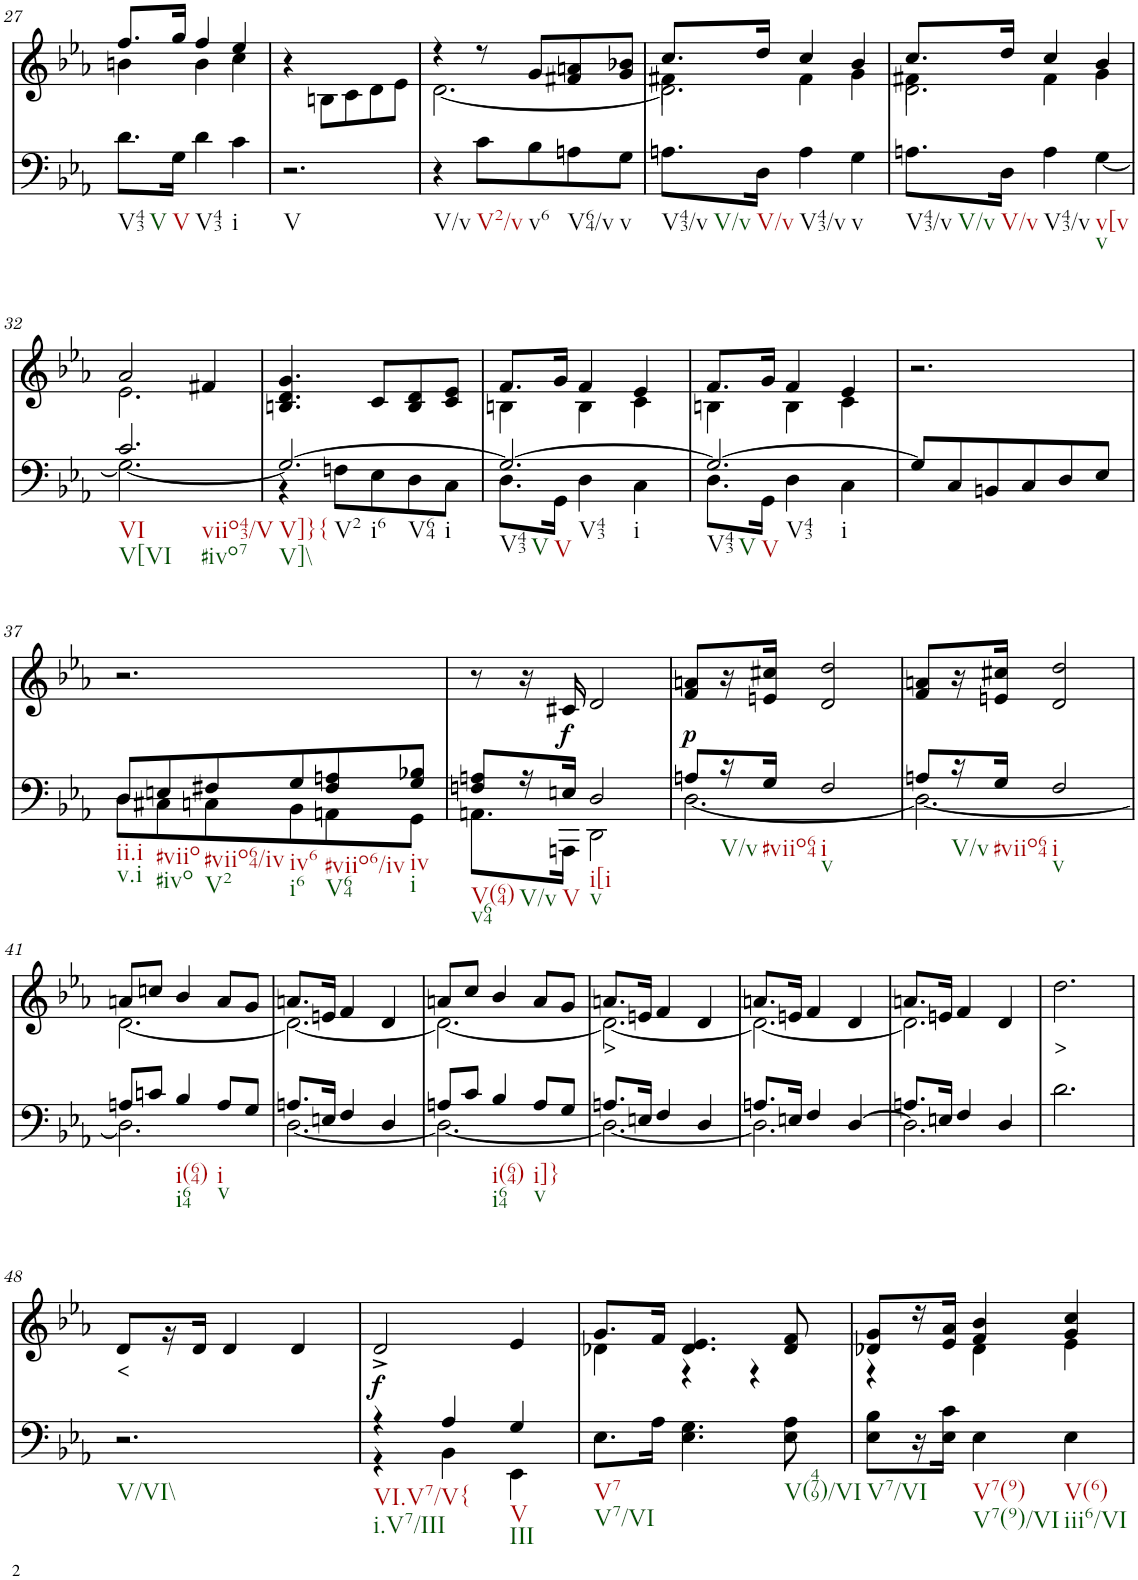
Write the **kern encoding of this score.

**kern	**kern	**text	**dynam
*part2	*part1	*part1	*part1
*staff2	*staff1	*staff1	*staff1
*I"Piano	*I"Piano	*	*
*I'Pno	*I'Pno	*	*
!!LO:PB:g=z
*clefF4	*clefG2	*	*
*k[b-e-a-]	*k[b-e-a-]	*	*
*c:	*c:	*	*
*M3/4	*M3/4	*	*
=27	=27	=27	=27
*	*^	*	*
!LO:TX:b:t=V43	!	!	!	!
!LO:TX:b:t=V	!	!	!	!
8.d\L	8.ff/L	4bn\	.	.
!LO:TX:b:t=V	!	!	!	!
16G\Jk	16gg/Jk	.	.	.
!LO:TX:b:t=V43	!	!	!	!
4d\	4ff/	4b\	.	.
!LO:TX:b:t=i	!	!	!	!
4c\	4ee-/	4cc\	.	.
=28	=28	=28	=28	=28
!LO:TX:b:t=V	!	!	!	!
*	*v	*v	*	*
2.r	4r	.	.
.	8Bn\L	.	.
.	8c\	.	.
.	8d\	.	.
.	8e-\J	.	.
=29	=29	=29	=29
*	*^	*	*
!LO:TX:b:t=V/v	!	!	!	!
4r	4r	[2.d\	.	.
!LO:TX:b:t=V2/v	!	!	!	!
8c\L	8r	.	.	.
!LO:TX:b:t=v6	!	!	!	!
8B-\	8g/L	.	.	.
!LO:TX:b:t=V64/v	!	!	!	!
8An\	8f#X/ 8an/	.	.	.
!LO:TX:b:t=v	!	!	!	!
8G\J	8g/ 8b-X/J	.	.	.
=30	=30	=30	=30	=30
*	*	*^	*	*
!LO:TX:b:t=V43/v	!	!	!	!	!
!LO:TX:b:t=V/v	!	!	!	!	!
8.An\L	8.cc/L	4f#X\	2.d\]	.	.
!LO:TX:b:t=V/v	!	!	!	!	!
16D\Jk	16dd/Jk	.	.	.	.
!LO:TX:b:t=V43/v	!	!	!	!	!
4A\	4cc/	4f#\	.	.	.
!LO:TX:b:t=v	!	!	!	!	!
4G\	4b-/	4g\	.	.	.
=31	=31	=31	=31	=31	=31
!LO:TX:b:t=V43/v	!	!	!	!	!
!LO:TX:b:t=V/v	!	!	!	!	!
8.An\L	8.cc/L	4f#X\	2.d\	.	.
!LO:TX:b:t=V/v	!	!	!	!	!
16D\Jk	16dd/Jk	.	.	.	.
!LO:TX:b:t=V43/v	!	!	!	!	!
4A\	4cc/	4f#\	.	.	.
!LO:TX:b:t=v[v	!	!	!	!	!
!LO:TX:b:t=v	!	!	!	!	!
[4G\	4b-/	4g\	.	.	.
*	*	*v	*v	*	*
!!LO:LB:g=z
=32	=32	=32	=32	=32
*^	*	*	*	*
!LO:TX:b:t=VI	!	!	!	!	!
!LO:TX:b:t=V[VI	!	!	!	!	!
!LO:TX:b:t=viio43/V	!	!	!	!	!
!LO:TX:b:t=#ivo7	!	!	!	!	!
2.c/	2.G\_	2a-/	2.e-\	.	.
.	.	4f#X/	.	.	.
*	*	*v	*v	*	*
=33	=33	=33	=33	=33
!LO:TX:b:t=V]}{	!	!	!	!
!LO:TX:b:t=V]\\	!	!	!	!
!LO:TX:b:t=V2	!	!	!	!
!LO:TX:b:t=i6	!	!	!	!
!LO:TX:b:t=V64	!	!	!	!
!LO:TX:b:t=i	!	!	!	!
2.G/_	4r	4.Bn/ 4.d/ 4.g/	.	.
.	8Fn\L	.	.	.
.	8E-\	8c/L	.	.
.	8D\	8B/ 8d/	.	.
.	8C\J	8c/ 8e-/J	.	.
=34	=34	=34	=34	=34
*	*	*^	*	*
!LO:TX:b:t=V43	!	!	!	!	!
!LO:TX:b:t=V	!	!	!	!	!
!LO:TX:b:t=V	!	!	!	!	!
!LO:TX:b:t=V43	!	!	!	!	!
!LO:TX:b:t=i	!	!	!	!	!
2.G/_	8.D\L	8.f/L	4Bn\	.	.
.	16GG\Jk	16g/Jk	.	.	.
.	4D\	4f/	4B\	.	.
.	4C\	4e-/	4c\	.	.
=35	=35	=35	=35	=35	=35
!LO:TX:b:t=V43	!	!	!	!	!
!LO:TX:b:t=V	!	!	!	!	!
!LO:TX:b:t=V	!	!	!	!	!
!LO:TX:b:t=V43	!	!	!	!	!
!LO:TX:b:t=i	!	!	!	!	!
2.G/_	8.D\L	8.f/L	4Bn\	.	.
.	16GG\Jk	16g/Jk	.	.	.
.	4D\	4f/	4B\	.	.
.	4C\	4e-/	4c\	.	.
*v	*v	*	*	*	*
*	*v	*v	*	*
=36	=36	=36	=36
8G/L]	2.r	.	.
8C/	.	.	.
8BBn/	.	.	.
8C/	.	.	.
8D/	.	.	.
8E-/J	.	.	.
!!LO:LB:g=z
=37	=37	=37	=37
*^	*	*	*
!LO:TX:b:t=ii.i	!	!	!	!
!LO:TX:b:t=v.i	!	!	!	!
8D/L	8D\L	2.r	.	.
!LO:TX:b:t=#viio	!	!	!	!
!LO:TX:b:t=#ivo	!	!	!	!
8En/	8C#X\	.	.	.
!LO:TX:b:t=#viio64/iv	!	!	!	!
!LO:TX:b:t=V2	!	!	!	!
8F#X/	8Cn\	.	.	.
!LO:TX:b:t=iv6	!	!	!	!
!LO:TX:b:t=i6	!	!	!	!
8G/	8BB-\	.	.	.
!LO:TX:b:t=#viio6/iv	!	!	!	!
!LO:TX:b:t=V64	!	!	!	!
8F#/ 8An/	8AAn\	.	.	.
!LO:TX:b:t=iv	!	!	!	!
!LO:TX:b:t=i	!	!	!	!
8G/ 8B-X/J	8GG\J	.	.	.
=38	=38	=38	=38	=38
!LO:TX:b:t=V(64)	!	!	!	!
!LO:TX:b:t=v64	!	!	!	!
8Fn/ 8An/L	8.AAn\L	8r	.	.
!LO:TX:b:t=V/v	!	!	!	!
16r	.	16r	.	.
!LO:TX:b:t=V	!	!	!	!
!	!	!	!	!LO:DY:b
16En/JJ	16AAAn\Jk	16c#X/	.	f
!LO:TX:b:t=i[i	!	!	!	!
!LO:TX:b:t=v	!	!	!	!
2D/	2DD\	2d/	.	.
=39	=39	=39	=39	=39
!	!	!	!	!LO:DY:b
8An/L	[2.D\	8f/ 8an/L	.	p
!LO:TX:b:t=V/v	!	!	!	!
16r	.	16r	.	.
!LO:TX:b:t=#viio64	!	!	!	!
16G/JJ	.	16en/ 16cc#X/JJ	.	.
!LO:TX:b:t=i	!	!	!	!
!LO:TX:b:t=v	!	!	!	!
2F/	.	2d/ 2dd/	.	.
=40	=40	=40	=40	=40
8An/L	2.D\_	8f/ 8an/L	.	.
!LO:TX:b:t=V/v	!	!	!	!
16r	.	16r	.	.
!LO:TX:b:t=#viio64	!	!	!	!
16G/JJ	.	16en/ 16cc#X/JJ	.	.
!LO:TX:b:t=i	!	!	!	!
!LO:TX:b:t=v	!	!	!	!
2F/	.	2d/ 2dd/	.	.
!!LO:LB:g=z
=41	=41	=41	=41	=41
*	*	*^	*	*
8An/L	2.D\]	8an/L	[2.d\	.	.
8cn/J	.	8ccn/J	.	.	.
!LO:TX:b:t=i(64)	!	!	!	!	!
!LO:TX:b:t=i64	!	!	!	!	!
4B-/	.	4b-/	.	.	.
!LO:TX:b:t=i	!	!	!	!	!
!LO:TX:b:t=v	!	!	!	!	!
8A/L	.	8a/L	.	.	.
8G/J	.	8g/J	.	.	.
=42	=42	=42	=42	=42	=42
8.An/L	[2.D\	8.an/L	2.d\_	.	.
16En/Jk	.	16en/Jk	.	.	.
4F/	.	4f/	.	.	.
4D/	.	4d/	.	.	.
=43	=43	=43	=43	=43	=43
8An/L	2.D\_	8an/L	2.d\_	.	.
8c/J	.	8cc/J	.	.	.
!LO:TX:b:t=i(64)	!	!	!	!	!
!LO:TX:b:t=i64	!	!	!	!	!
4B-/	.	4b-/	.	.	.
!LO:TX:b:t=i]}	!	!	!	!	!
!LO:TX:b:t=v	!	!	!	!	!
8A/L	.	8a/L	.	.	.
8G/J	.	8g/J	.	.	.
=44	=44	=44	=44	=44	=44
!	!	!	!	!LO:LY:b	!
8.An/L	2.D\_	8.an/L	2.d\_	>	.
16En/Jk	.	16en/Jk	.	.	.
4F/	.	4f/	.	.	.
4D/	.	4d/	.	.	.
=45	=45	=45	=45	=45	=45
8.An/L	2.D\]	8.an/L	2.d\_	.	.
16En/Jk	.	16en/Jk	.	.	.
4F/	.	4f/	.	.	.
[4D/	.	4d/	.	.	.
=46	=46	=46	=46	=46	=46
8.An/L	2.D\]	8.an/L	2.d\]	.	.
16En/Jk	.	16en/Jk	.	.	.
4F/	.	4f/	.	.	.
4D/	.	4d/	.	.	.
*v	*v	*	*	*	*
*	*v	*v	*	*
=47	=47	=47	=47
!	!	!LO:LY:b	!
2.d\	2.dd\	>	.
!!LO:LB:g=z
=48	=48	=48	=48
!LO:TX:b:t=V/VI\\	!	!	!
!	!	!LO:LY:b	!
2.r	8d/L	<	.
.	16r	.	.
.	16d/JJ	.	.
.	4d/	.	.
.	4d/	.	.
=49	=49	=49	=49
*^	*	*	*
!LO:TX:b:t=VI.V7/V{	!	!	!	!
!LO:TX:b:t=i.V7/III	!	!	!	!
!	!	!	!	!LO:DY:b
4r	4r	2d^/	.	f
4A-/	4BB-\	.	.	.
!LO:TX:b:t=V	!	!	!	!
!LO:TX:b:t=III	!	!	!	!
4G/	4EE-\	4e-/	.	.
=50	=50	=50	=50	=50
*	*	*^	*	*
!LO:TX:b:t=V7	!	!	!	!	!
!LO:TX:b:t=V7/VI	!	!	!	!	!
*v	*v	*	*	*	*
8.E-\L	8.g/L	4d-X\	.	.
16A-\Jk	16f/Jk	.	.	.
4.E-\ 4.G\	4.d-/ 4.e-/	4r	.	.
.	.	4r	.	.
!LO:TX:b:t=V(479)/VI	!	!	!	!
8E-\ 8A-\	8d-/ 8f/	.	.	.
=51	=51	=51	=51	=51
!LO:TX:b:t=V7/VI	!	!	!	!
8E-\ 8B-\L	8d-X/ 8g/L	4r	.	.
16r	16r	.	.	.
16E-\ 16c\JJ	16e-/ 16a-/JJ	.	.	.
!LO:TX:b:t=V7(9)	!	!	!	!
!LO:TX:b:t=V7(9)/VI	!	!	!	!
4E-\	4f/ 4b-/	4d-\	.	.
!LO:TX:b:t=V(6)	!	!	!	!
!LO:TX:b:t=iii6/VI	!	!	!	!
4E-\	4g/ 4cc/	4e-\	.	.
*	*v	*v	*	*
=	=	=	=
*-	*-	*-	*-
